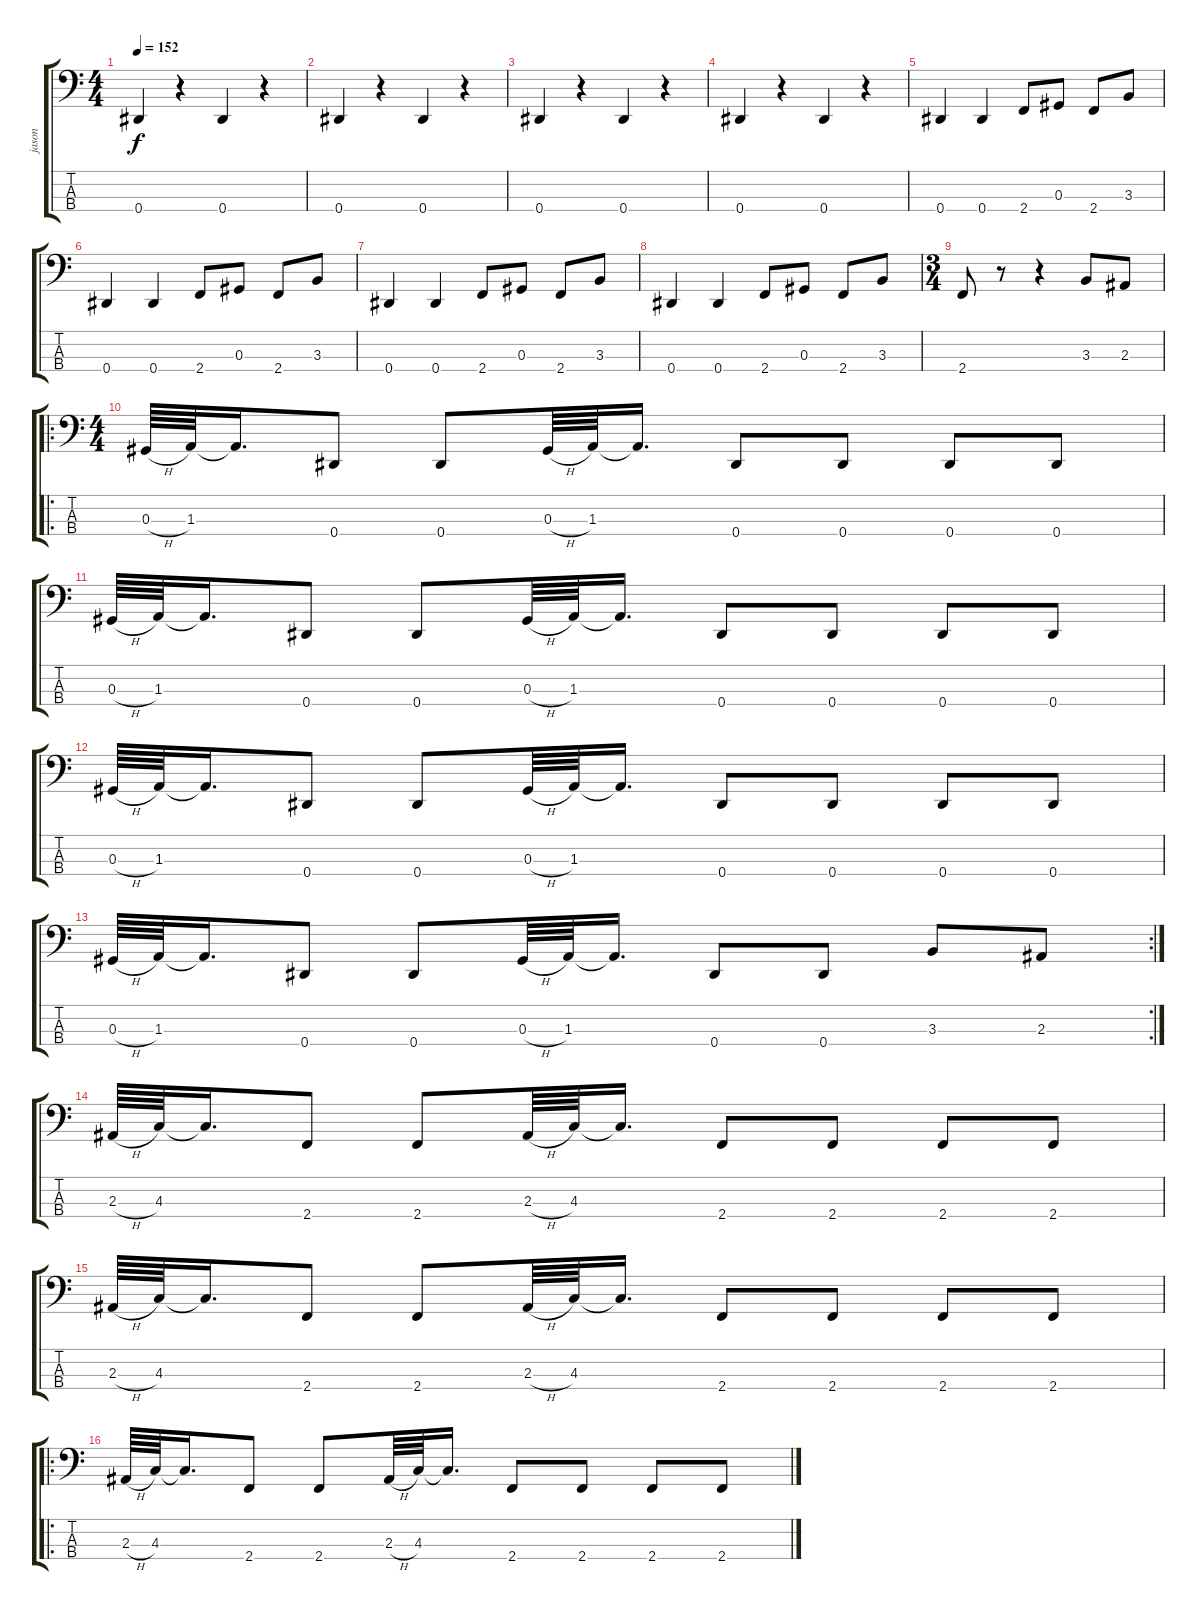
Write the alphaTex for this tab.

\track ("jason" "jason") {instrument electricbasspick}
\staff {score tabs}
\tuning (Gb2 Db2 Ab1 Eb1) {hide}
\ts (4 4)
\tempo 152
\clef f4
\ks c
0.4.4{dy f} r.4 0.4.4 r.4 |
0.4.4 r.4 0.4.4 r.4 |
0.4.4 r.4 0.4.4 r.4 |
0.4.4 r.4 0.4.4 r.4 |
0.4.4 0.4.4 2.4.8 0.3.8 2.4.8 3.3.8 |
0.4.4 0.4.4 2.4.8 0.3.8 2.4.8 3.3.8 |
0.4.4 0.4.4 2.4.8 0.3.8 2.4.8 3.3.8 |
0.4.4 0.4.4 2.4.8 0.3.8 2.4.8 3.3.8 |
\ts (3 4)
2.4.8 r.8 r.4 3.3.8 2.3.8 |
\ro
\ts (4 4)
0.3{h}.64 1.3.64 1.3{t}.16{d} 0.4.8 0.4.8 0.3{h}.64 1.3.64 1.3{t}.16{d} 0.4.8 0.4.8 0.4.8 0.4.8 |
0.3{h}.64 1.3.64 1.3{t}.16{d} 0.4.8 0.4.8 0.3{h}.64 1.3.64 1.3{t}.16{d} 0.4.8 0.4.8 0.4.8 0.4.8 |
0.3{h}.64 1.3.64 1.3{t}.16{d} 0.4.8 0.4.8 0.3{h}.64 1.3.64 1.3{t}.16{d} 0.4.8 0.4.8 0.4.8 0.4.8 |
\rc 2
0.3{h}.64 1.3.64 1.3{t}.16{d} 0.4.8 0.4.8 0.3{h}.64 1.3.64 1.3{t}.16{d} 0.4.8 0.4.8 3.3.8 2.3.8 |
2.3{h}.64 4.3.64 4.3{t}.16{d} 2.4.8 2.4.8 2.3{h}.64 4.3.64 4.3{t}.16{d} 2.4.8 2.4.8 2.4.8 2.4.8 |
2.3{h}.64 4.3.64 4.3{t}.16{d} 2.4.8 2.4.8 2.3{h}.64 4.3.64 4.3{t}.16{d} 2.4.8 2.4.8 2.4.8 2.4.8 |
\ro
2.3{h}.64 4.3.64 4.3{t}.16{d} 2.4.8 2.4.8 2.3{h}.64 4.3.64 4.3{t}.16{d} 2.4.8 2.4.8 2.4.8 2.4.8
